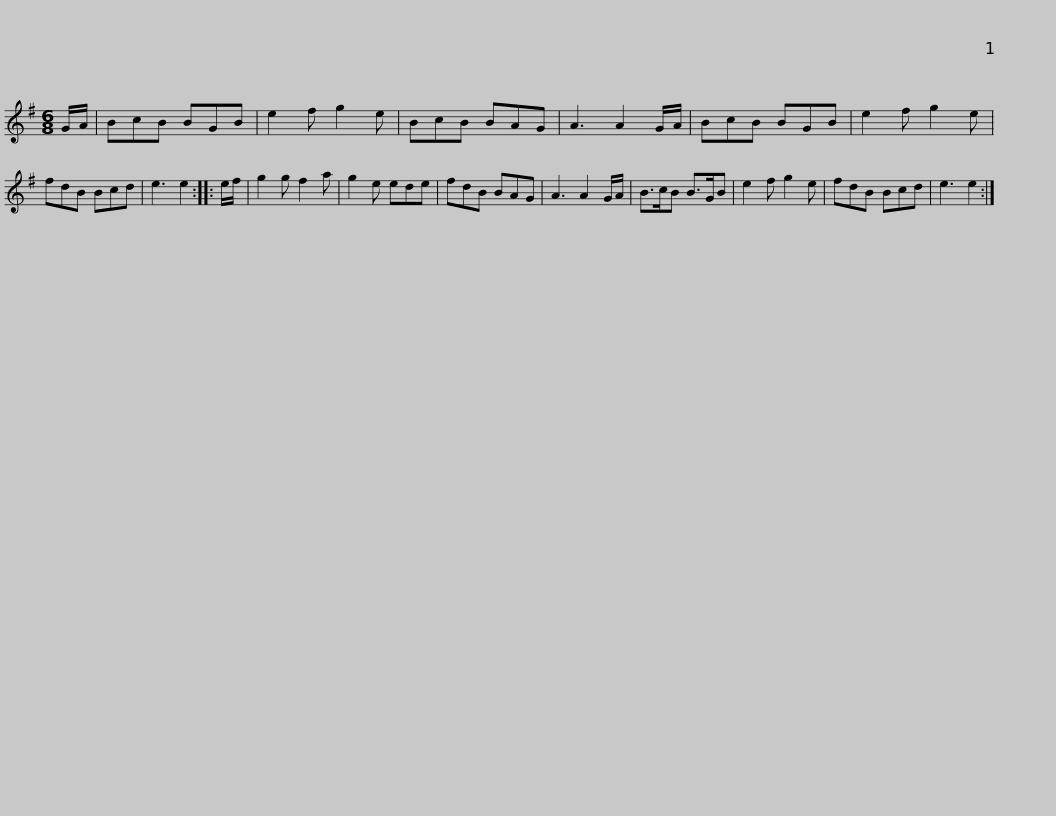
X:1
L:1/8
M:6/8
I:linebreak $
K:G
V:1 treble
V:1
 G/A/ | BcB BGB | e2 f g2 e | BcB BAG | A3 A2 G/A/ | %5
 BcB BGB | e2 f g2 e | fdB Bcd | e3 e2 ::$ e/f/ | %10
 g2 g f2 a | g2 e ede | fdB BAG | A3 A2 G/A/ | B>cB B>GB | %15
 e2 f g2 e | fdB Bcd | e3 e2 :| %18
